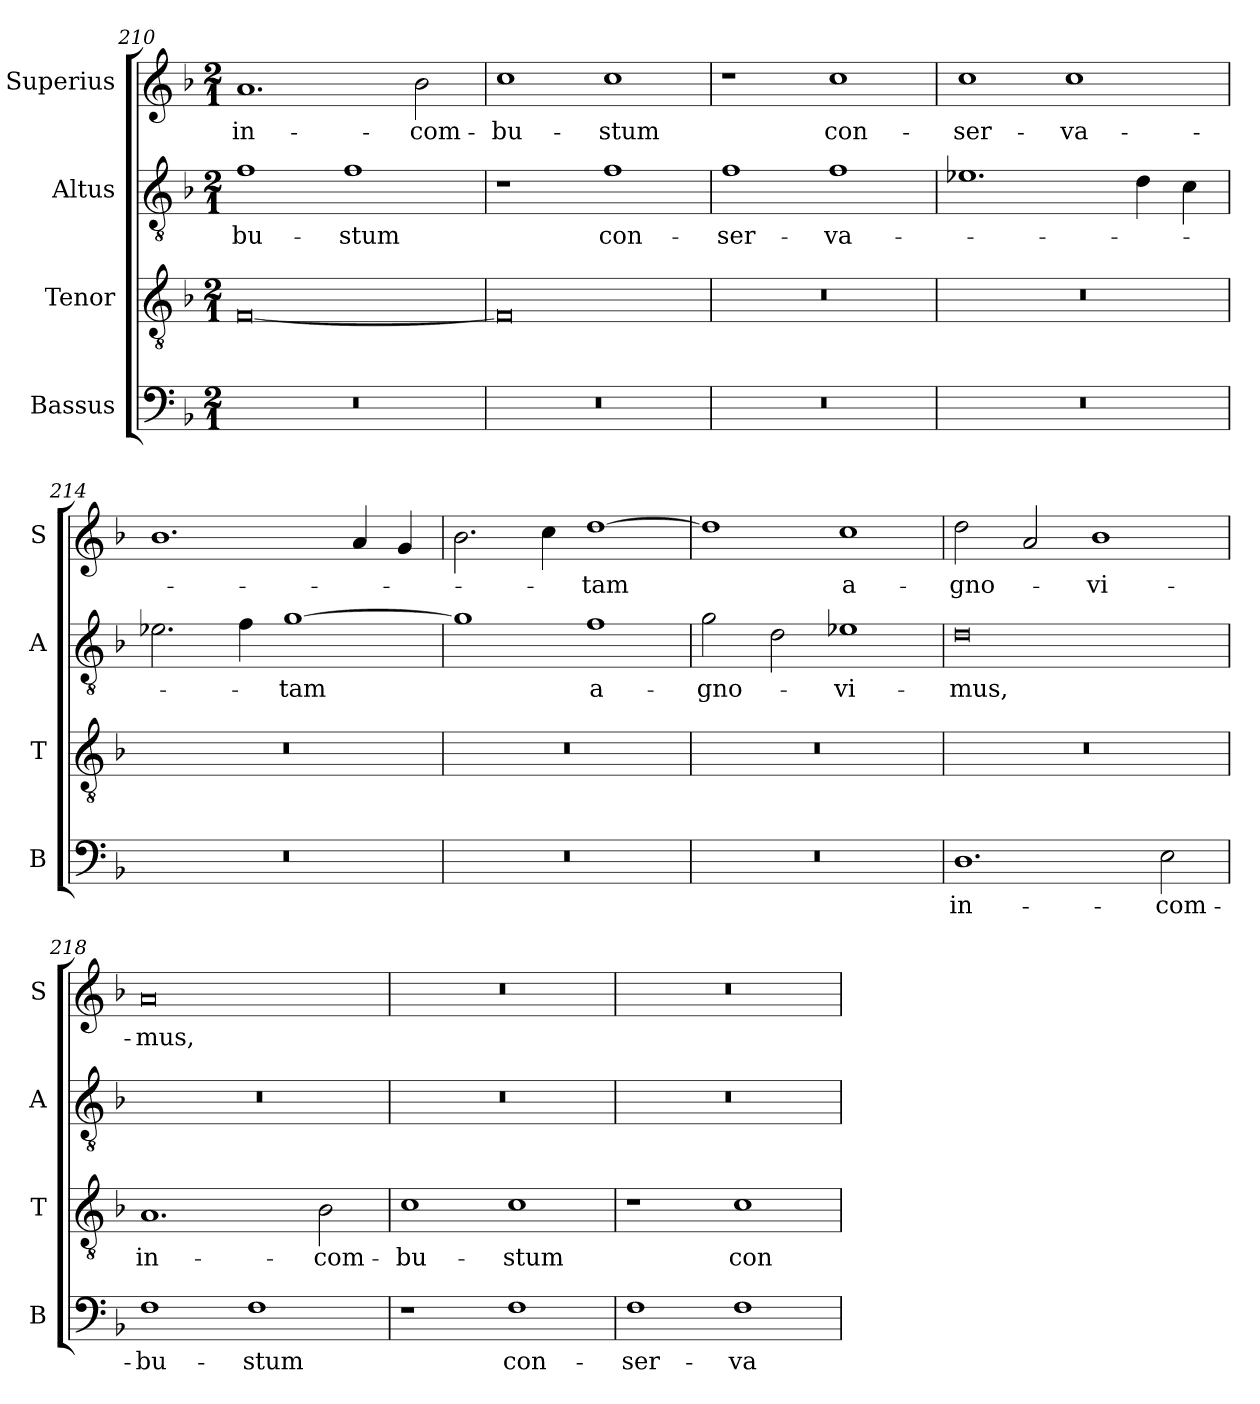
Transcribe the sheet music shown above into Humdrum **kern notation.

**kern	**text	**kern	**text	**kern	**text	**kern	**text
*part4	*part4	*part3	*part3	*part2	*part2	*part1	*part1
*staff4	*staff4	*staff3	*staff3	*staff2	*staff2	*staff1	*staff1
*I"Bassus	*	*I"Tenor	*	*I"Altus	*	*I"Superius	*
*I'B	*	*I'T	*	*I'A	*	*I'S	*
*clefF4	*	*clefGv2	*	*clefGv2	*	*clefG2	*
*k[b-]	*	*k[b-]	*	*k[b-]	*	*k[b-]	*
*M2/1	*	*M2/1	*	*M2/1	*	*M2/1	*
=210	=210	=210	=210	=210	=210	=210	=210
0r	.	[0F	.	1f	-bu-	1.a	in-
.	.	.	.	1f	-stum	.	.
.	.	.	.	.	.	2b-	-com-
=211	=211	=211	=211	=211	=211	=211	=211
0r	.	0F]	.	1r	.	1cc	-bu-
.	.	.	.	1f	con-	1cc	-stum
=212	=212	=212	=212	=212	=212	=212	=212
0r	.	0r	.	1f	-ser-	1r	.
.	.	.	.	1f	-va-	1cc	con-
=213	=213	=213	=213	=213	=213	=213	=213
0r	.	0r	.	1.e-X	.	1cc	-ser-
.	.	.	.	.	.	1cc	-va-
.	.	.	.	4d	.	.	.
.	.	.	.	4c	.	.	.
=214	=214	=214	=214	=214	=214	=214	=214
0r	.	0r	.	2.e-X	.	1.b-	.
.	.	.	.	4f	.	.	.
.	.	.	.	[1g	-tam	.	.
.	.	.	.	.	.	4a	.
.	.	.	.	.	.	4g	.
=215	=215	=215	=215	=215	=215	=215	=215
0r	.	0r	.	1g]	.	2.b-	.
.	.	.	.	.	.	4cc	.
.	.	.	.	1f	a-	[1dd	-tam
=216	=216	=216	=216	=216	=216	=216	=216
0r	.	0r	.	2g	-gno-	1dd]	.
.	.	.	.	2d	.	.	.
.	.	.	.	1e-X	-vi-	1cc	a-
=217	=217	=217	=217	=217	=217	=217	=217
1.D	in-	0r	.	0d	-mus,	2dd	-gno-
.	.	.	.	.	.	2a	.
.	.	.	.	.	.	1b-	-vi-
2E	-com-	.	.	.	.	.	.
=218	=218	=218	=218	=218	=218	=218	=218
1F	-bu-	1.A	in-	0r	.	0a	-mus,
1F	-stum	.	.	.	.	.	.
.	.	2B-	-com-	.	.	.	.
=219	=219	=219	=219	=219	=219	=219	=219
1r	.	1c	-bu-	0r	.	0r	.
1F	con-	1c	-stum	.	.	.	.
=220	=220	=220	=220	=220	=220	=220	=220
1F	-ser-	1r	.	0r	.	0r	.
1F	-va-	1c	con-	.	.	.	.
=	=	=	=	=	=	=	=
*-	*-	*-	*-	*-	*-	*-	*-
